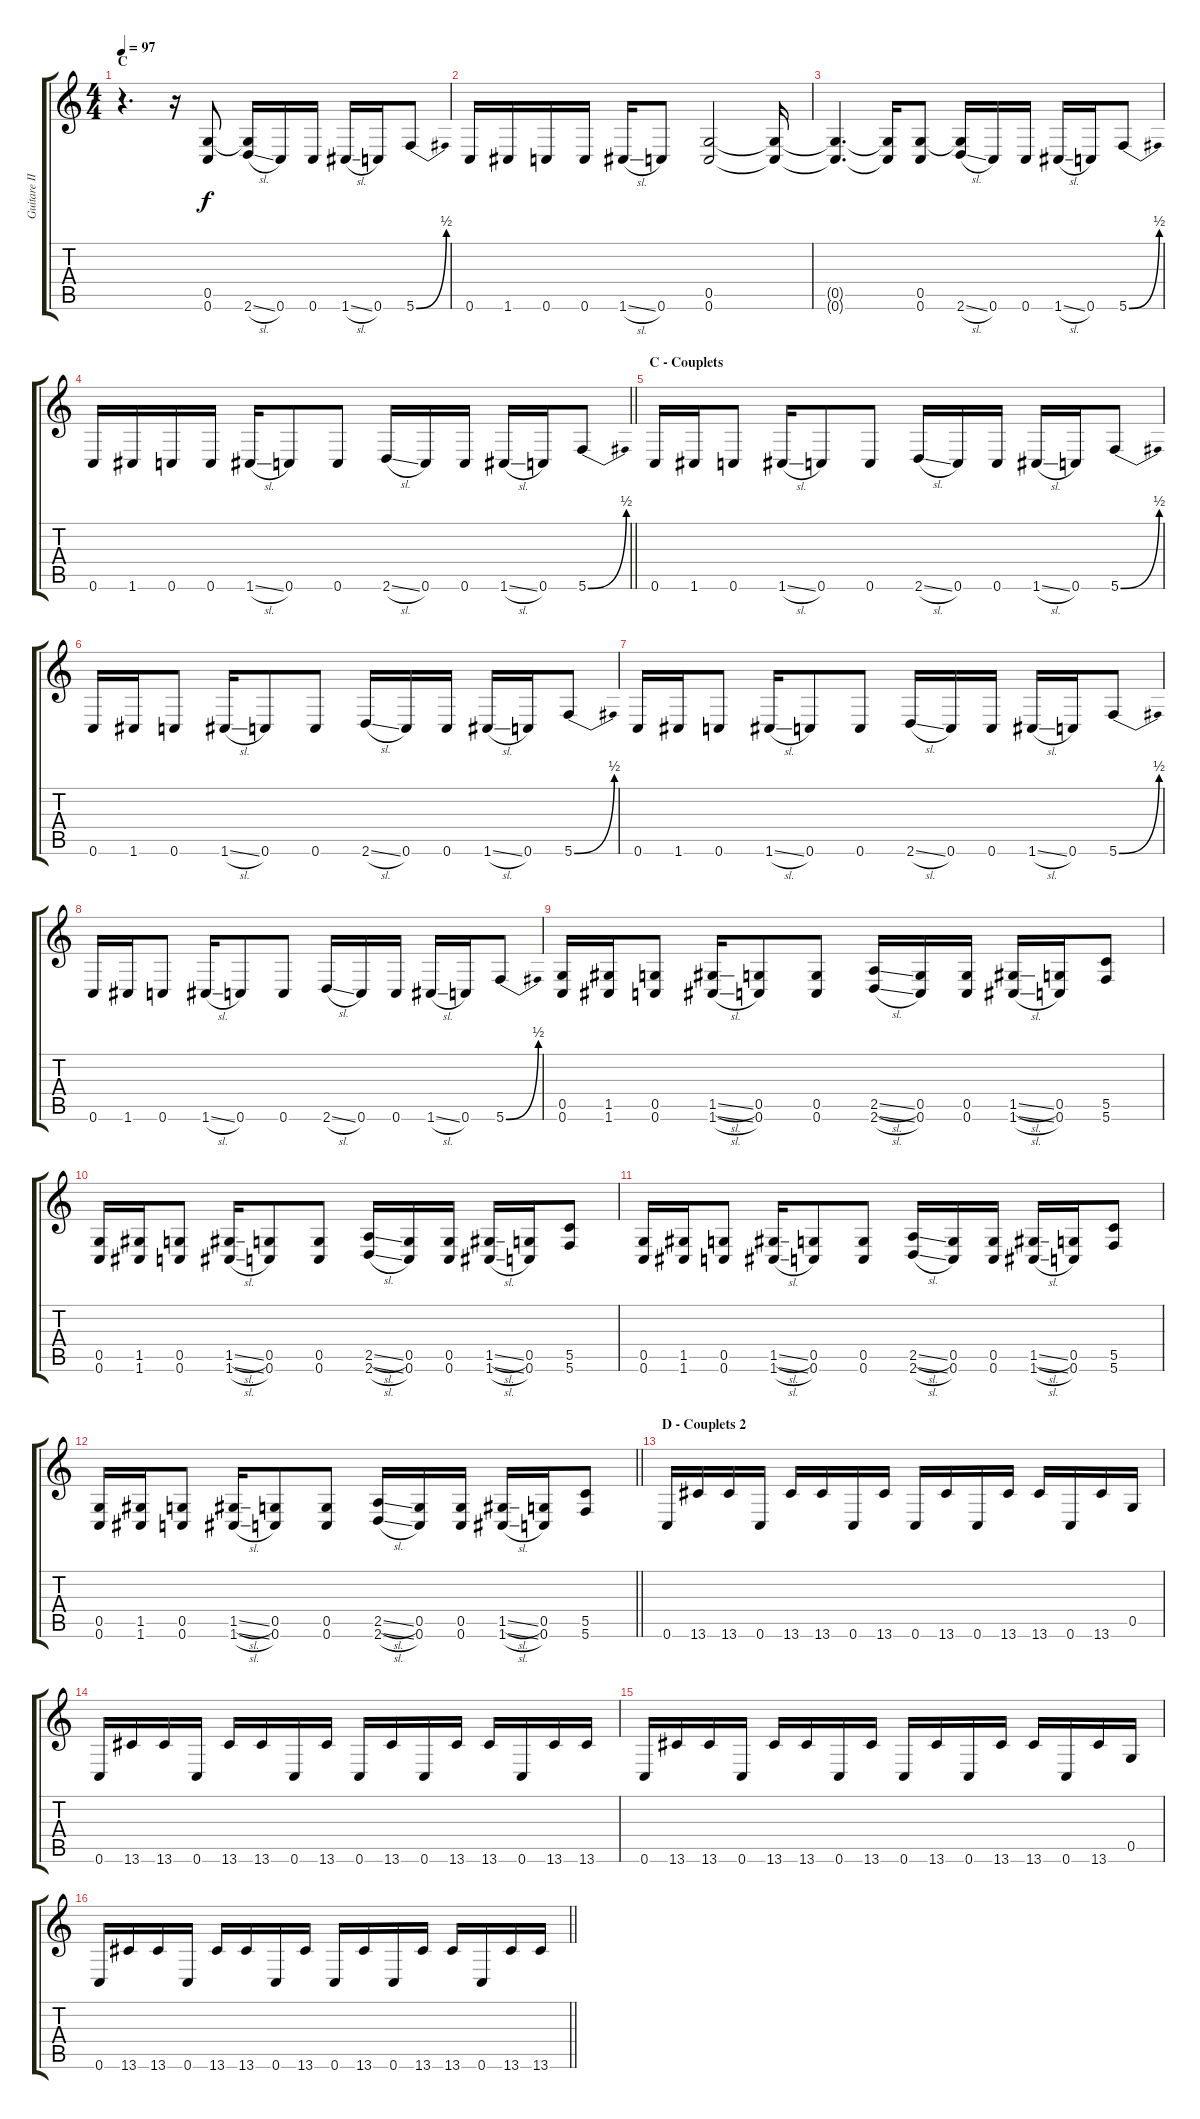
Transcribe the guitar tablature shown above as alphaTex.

\track ("Guitare II" "Guitare II") {instrument distortionguitar}
\staff {score tabs}
\tuning (D4 A3 F3 C3 G2 C2) {hide}
\ts (4 4)
\section ("" "C")
\tempo 97
\clef g2
\ks c
r.4{d dy f} r.16 (0.5 0.6).8 (0.5{t} 2.6{sl}).16 0.6.16 0.6.16 1.6{sl}.16 0.6.16 5.6{be (bend 0 0 60 2)}.8 |
0.6.16 1.6.16 0.6.16 0.6.16 1.6{sl}.16 0.6.8 (0.5 0.6).2 (0.5{t} 0.6{t}).16 |
(0.5{t} 0.6{t}).4{d} (0.5{t} 0.6{t}).16 (0.5 0.6).8 (0.5{t} 2.6{sl}).16 0.6.16 0.6.16 1.6{sl}.16 0.6.16 5.6{be (bend 0 0 60 2)}.8 |
\barLineRight lightlight
0.6.16 1.6.16 0.6.16 0.6.16 1.6{sl}.16 0.6.8 0.6.8 2.6{sl}.16 0.6.16 0.6.16 1.6{sl}.16 0.6.16 5.6{be (bend 0 0 60 2)}.8 |
\section ("" "C - Couplets")
0.6.16 1.6.16 0.6.8 1.6{sl}.16 0.6.8 0.6.8 2.6{sl}.16 0.6.16 0.6.16 1.6{sl}.16 0.6.16 5.6{be (bend 0 0 60 2)}.8 |
0.6.16 1.6.16 0.6.8 1.6{sl}.16 0.6.8 0.6.8 2.6{sl}.16 0.6.16 0.6.16 1.6{sl}.16 0.6.16 5.6{be (bend 0 0 60 2)}.8 |
0.6.16 1.6.16 0.6.8 1.6{sl}.16 0.6.8 0.6.8 2.6{sl}.16 0.6.16 0.6.16 1.6{sl}.16 0.6.16 5.6{be (bend 0 0 60 2)}.8 |
0.6.16 1.6.16 0.6.8 1.6{sl}.16 0.6.8 0.6.8 2.6{sl}.16 0.6.16 0.6.16 1.6{sl}.16 0.6.16 5.6{be (bend 0 0 60 2)}.8 |
(0.5 0.6).16 (1.5 1.6).16 (0.5 0.6).8 (1.5{sl} 1.6{sl}).16 (0.5 0.6).8 (0.5 0.6).8 (2.5{sl} 2.6{sl}).16 (0.5 0.6).16 (0.5 0.6).16 (1.5{sl} 1.6{sl}).16 (0.5 0.6).16 (5.5 5.6).8 |
(0.5 0.6).16 (1.5 1.6).16 (0.5 0.6).8 (1.5{sl} 1.6{sl}).16 (0.5 0.6).8 (0.5 0.6).8 (2.5{sl} 2.6{sl}).16 (0.5 0.6).16 (0.5 0.6).16 (1.5{sl} 1.6{sl}).16 (0.5 0.6).16 (5.5 5.6).8 |
(0.5 0.6).16 (1.5 1.6).16 (0.5 0.6).8 (1.5{sl} 1.6{sl}).16 (0.5 0.6).8 (0.5 0.6).8 (2.5{sl} 2.6{sl}).16 (0.5 0.6).16 (0.5 0.6).16 (1.5{sl} 1.6{sl}).16 (0.5 0.6).16 (5.5 5.6).8 |
\barLineRight lightlight
(0.5 0.6).16 (1.5 1.6).16 (0.5 0.6).8 (1.5{sl} 1.6{sl}).16 (0.5 0.6).8 (0.5 0.6).8 (2.5{sl} 2.6{sl}).16 (0.5 0.6).16 (0.5 0.6).16 (1.5{sl} 1.6{sl}).16 (0.5 0.6).16 (5.5 5.6).8 |
\section ("" "D - Couplets 2")
0.6.16 13.6.16 13.6.16 0.6.16 13.6.16 13.6.16 0.6.16 13.6.16 0.6.16 13.6.16 0.6.16 13.6.16 13.6.16 0.6.16 13.6.16 0.5.16 |
0.6.16 13.6.16 13.6.16 0.6.16 13.6.16 13.6.16 0.6.16 13.6.16 0.6.16 13.6.16 0.6.16 13.6.16 13.6.16 0.6.16 13.6.16 13.6.16 |
0.6.16 13.6.16 13.6.16 0.6.16 13.6.16 13.6.16 0.6.16 13.6.16 0.6.16 13.6.16 0.6.16 13.6.16 13.6.16 0.6.16 13.6.16 0.5.16 |
\barLineRight lightlight
0.6.16 13.6.16 13.6.16 0.6.16 13.6.16 13.6.16 0.6.16 13.6.16 0.6.16 13.6.16 0.6.16 13.6.16 13.6.16 0.6.16 13.6.16 13.6.16
